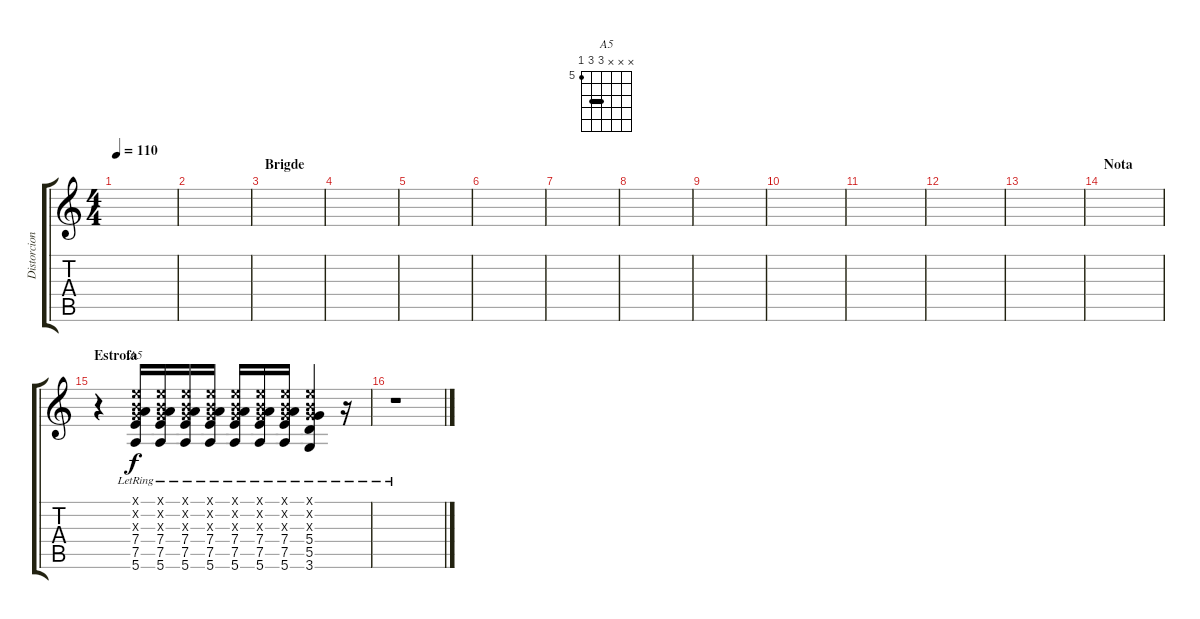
\track ("Distorcion 1" "Distorcion") {instrument distortionguitar}
\staff {score tabs}
\tuning (E4 B3 G3 D3 A2 E2) {hide}
\chord ("A5" x x x 7 7 5) {firstfret 5 barre 7}
\ts (4 4)
\tempo 110
\clef g2
\ks c
|
|
\section ("" "Brigde")
|
|
|
|
|
|
|
|
|
|
|
\section ("" "Nota")
|
\section ("" "Estrofa")
r.4 (0.1{x} 0.2{x} 0.3{x} 7.4{lr} 7.5{lr} 5.6{lr}).16{ch "A5"} (0.1{x} 0.2{x} 0.3{x} 7.4{lr} 7.5{lr} 5.6{lr}).16 (0.1{x} 0.2{x} 0.3{x} 7.4{lr} 7.5{lr} 5.6{lr}).16 (0.1{x} 0.2{x} 0.3{x} 7.4{lr} 7.5{lr} 5.6{lr}).16 (0.1{x} 0.2{x} 0.3{x} 7.4{lr} 7.5{lr} 5.6{lr}).16 (0.1{x} 0.2{x} 0.3{x} 7.4{lr} 7.5{lr} 5.6{lr}).16 (0.1{x} 0.2{x} 0.3{x} 7.4{lr} 7.5{lr} 5.6{lr}).16 (0.1{x} 0.2{x} 0.3{x} 5.4{lr} 5.5{lr} 3.6{lr}).4 r.16 |
r.1
